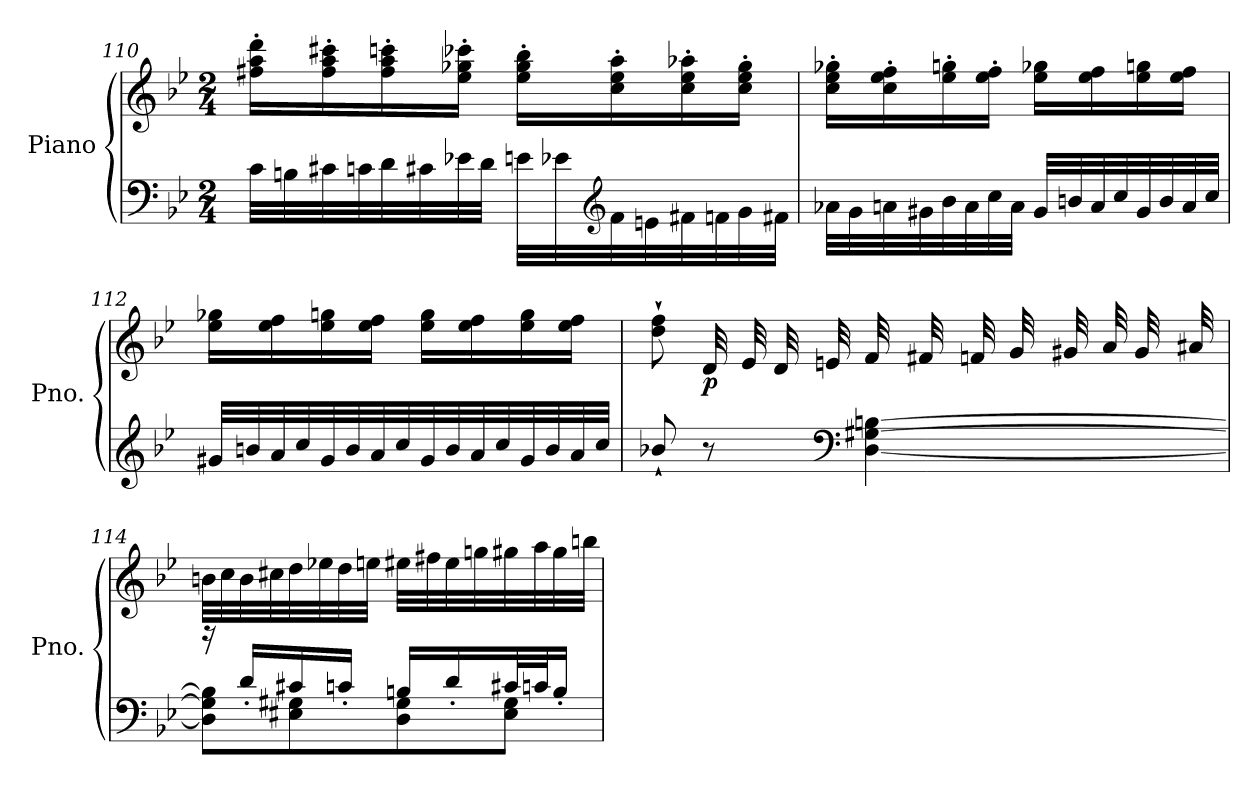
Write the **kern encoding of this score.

**kern	**kern	**dynam
*part1	*part1	*part1
*staff2	*staff1	*staff1/2
*I"Piano	*	*
*I'Pno.	*	*
*clefF4	*clefG2	*
*k[b-e-]	*k[b-e-]	*
*M2/4	*M2/4	*
=110	=110	=110
32c\LLL	16ff#X\' 16aa\' 16ddd\'LL	.
32Bn\	.	.
32c#X\	16ff#\' 16aa\' 16ccc#X\'	.
32cn\	.	.
32d\	16ff#\' 16aa\' 16cccn\'	.
32c#X\	.	.
32e-X\	16ee-\' 16gg-X\' 16ccc-X\'JJ	.
32d\JJJ	.	.
32en\LLL	16ee-\' 16gg-\' 16bb-\'LL	.
32e-X\	.	.
*clefG2	*	*
32f\	16cc\' 16ee-\' 16aa\'	.
32en\	.	.
32f#X\	16cc\' 16ee-\' 16aa-X\'	.
32fn\	.	.
32g\	16cc\' 16ee-\' 16gg-\'JJ	.
32f#X\JJJ	.	.
!!LO:LB:g=z
=111	=111	=111
32a-X\LLL	16cc\' 16ee-\' 16gg-X\'LL	.
32g\	.	.
32an\	16cc\' 16ee-\' 16ff\'	.
32g#X\	.	.
32b-\	16ee-\' 16ggn\'	.
32a\	.	.
32cc\	16ee-\' 16ff\'JJ	.
32a\JJJ	.	.
32g#/LLL	16ee-\ 16gg-X\LL	.
32bn/	.	.
32a/	16ee-\ 16ff\	.
32cc/	.	.
32g#/	16ee-\ 16ggn\	.
32b/	.	.
32a/	16ee-\ 16ff\JJ	.
32cc/JJJ	.	.
!!LO:LB:g=z
=112	=112	=112
32g#X/LLL	16ee-\ 16gg-X\LL	.
32bn/	.	.
32a/	16ee-\ 16ff\	.
32cc/	.	.
32g#/	16ee-\ 16ggn\	.
32b/	.	.
32a/	16ee-\ 16ff\JJ	.
32cc/	.	.
32g#/	16ee-\ 16gg\LL	.
32b/	.	.
32a/	16ee-\ 16ff\	.
32cc/	.	.
32g#/	16ee-\ 16gg\	.
32b/	.	.
32a/	16ee-\ 16ff\JJ	.
32cc/JJJ	.	.
=113	=113	=113
8b-X`/	8dd\` 8ff\`	.
!	!	!LO:DY:b
8r	32d/	p
.	32e-/	.
.	32d/	.
.	32en/	.
*clefF4	*	*
[4D\ [4G#X\ [4Bn\	32f/	.
.	32f#X/	.
.	32fn/	.
.	32g/	.
.	32g#X/	.
.	32a/	.
.	32g#/	.
.	32a#X/	.
!!LO:LB:g=z
=114	=114	=114
*^	*	*
8D\] 8G#\] 8B\]L	16rff	32bn\LLL	.
.	.	32cc\	.
.	16d'/LL	32b\	.
.	.	32cc#X\	.
8E#X\ 8G#X\	16c#X'/	32dd\	.
.	.	32ee-X\	.
.	16cn'/JJ	32dd\	.
.	.	32een\JJJ	.
8D\ 8G#\	16Bn'/LL	32ee#X\LLL	.
.	.	32ff#X\	.
.	16d'/	32ee#\	.
.	.	32ggn\	.
8E#\ 8G#\J	32c#X/L	32gg#X\	.
.	32cn/J	32aa\	.
.	16B'/JJ	32gg#\	.
.	.	32bbn\JJJ	.
*v	*v	*	*
=	=	=
*-	*-	*-
